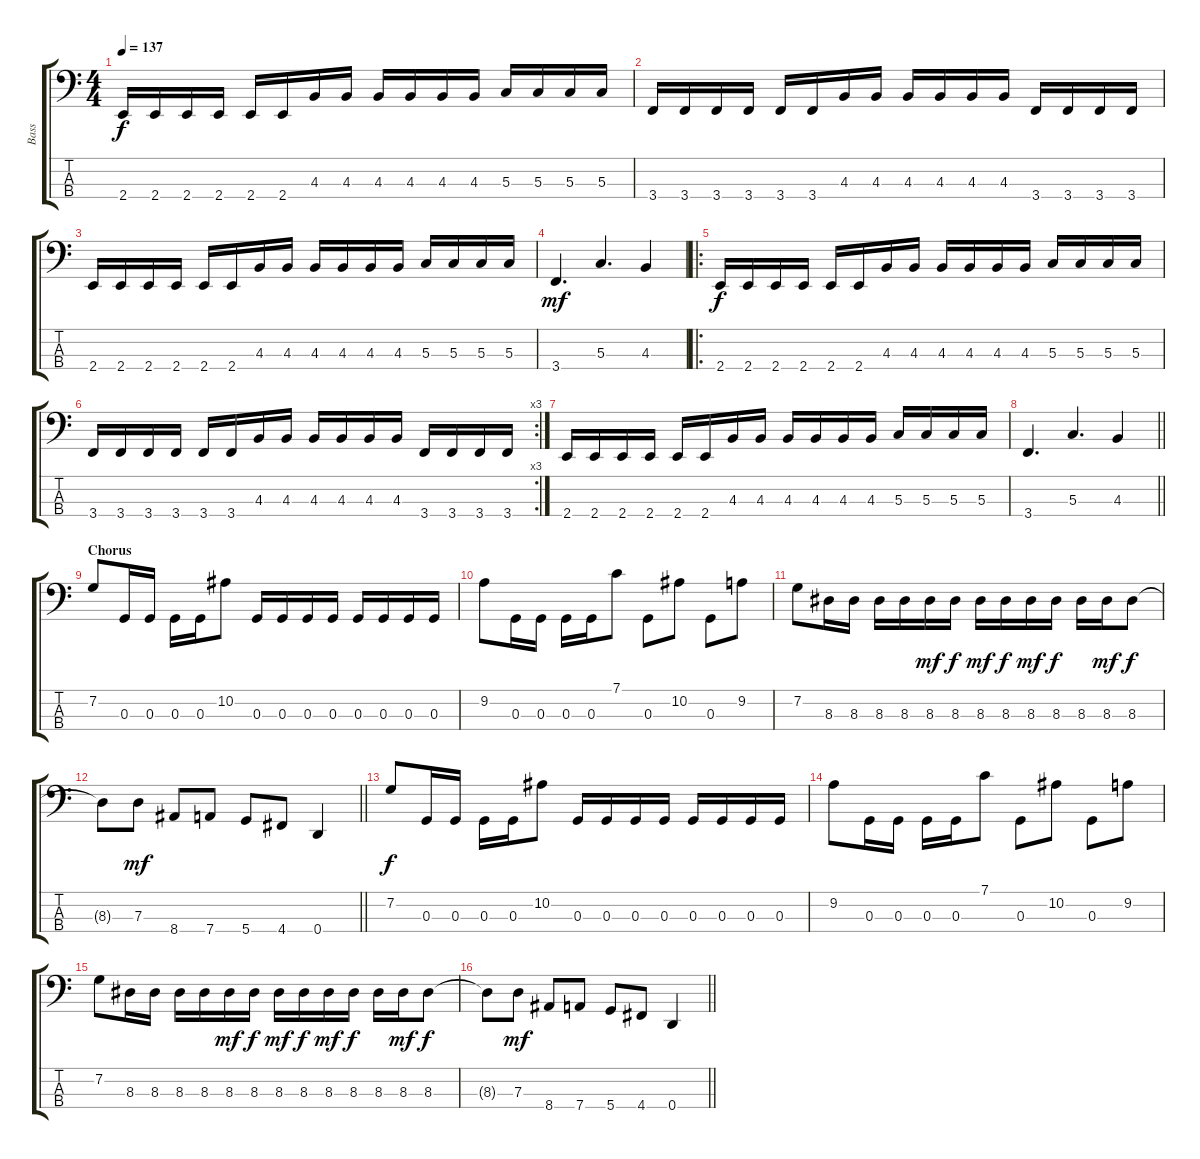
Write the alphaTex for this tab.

\track ("Bass" "Bass") {instrument electricbassfinger}
\staff {score tabs}
\tuning (F2 C2 G1 D1) {hide}
\ts (4 4)
\tempo 137
\clef f4
\ks c
2.4.16{dy f} 2.4.16 2.4.16 2.4.16 2.4.16 2.4.16 4.3.16 4.3.16 4.3.16 4.3.16 4.3.16 4.3.16 5.3.16 5.3.16 5.3.16 5.3.16 |
3.4.16 3.4.16 3.4.16 3.4.16 3.4.16 3.4.16 4.3.16 4.3.16 4.3.16 4.3.16 4.3.16 4.3.16 3.4.16 3.4.16 3.4.16 3.4.16 |
2.4.16 2.4.16 2.4.16 2.4.16 2.4.16 2.4.16 4.3.16 4.3.16 4.3.16 4.3.16 4.3.16 4.3.16 5.3.16 5.3.16 5.3.16 5.3.16 |
3.4.4{d dy mf} 5.3.4{d} 4.3.4 |
\ro
2.4.16{dy f} 2.4.16 2.4.16 2.4.16 2.4.16 2.4.16 4.3.16 4.3.16 4.3.16 4.3.16 4.3.16 4.3.16 5.3.16 5.3.16 5.3.16 5.3.16 |
\rc 3
3.4.16 3.4.16 3.4.16 3.4.16 3.4.16 3.4.16 4.3.16 4.3.16 4.3.16 4.3.16 4.3.16 4.3.16 3.4.16 3.4.16 3.4.16 3.4.16 |
2.4.16 2.4.16 2.4.16 2.4.16 2.4.16 2.4.16 4.3.16 4.3.16 4.3.16 4.3.16 4.3.16 4.3.16 5.3.16 5.3.16 5.3.16 5.3.16 |
\barLineRight lightlight
3.4.4{d} 5.3.4{d} 4.3.4 |
\section ("" "Chorus")
7.2.8 0.3.16 0.3.16 0.3.16 0.3.16 10.2.8 0.3.16 0.3.16 0.3.16 0.3.16 0.3.16 0.3.16 0.3.16 0.3.16 |
9.2.8 0.3.16 0.3.16 0.3.16 0.3.16 7.1.8 0.3.8 10.2.8 0.3.8 9.2.8 |
7.2.8 8.3.16 8.3.16 8.3.16 8.3.16 8.3.16{dy mf} 8.3.16{dy f} 8.3.16{dy mf} 8.3.16{dy f} 8.3.16{dy mf} 8.3.16{dy f} 8.3.16 8.3.16{dy mf} 8.3.8{dy f} |
\barLineRight lightlight
8.3{t}.8 7.3.8{dy mf} 8.4.8 7.4.8 5.4.8 4.4.8 0.4.4 |
7.2.8{dy f} 0.3.16 0.3.16 0.3.16 0.3.16 10.2.8 0.3.16 0.3.16 0.3.16 0.3.16 0.3.16 0.3.16 0.3.16 0.3.16 |
9.2.8 0.3.16 0.3.16 0.3.16 0.3.16 7.1.8 0.3.8 10.2.8 0.3.8 9.2.8 |
7.2.8 8.3.16 8.3.16 8.3.16 8.3.16 8.3.16{dy mf} 8.3.16{dy f} 8.3.16{dy mf} 8.3.16{dy f} 8.3.16{dy mf} 8.3.16{dy f} 8.3.16 8.3.16{dy mf} 8.3.8{dy f} |
\barLineRight lightlight
8.3{t}.8 7.3.8{dy mf} 8.4.8 7.4.8 5.4.8 4.4.8 0.4.4
